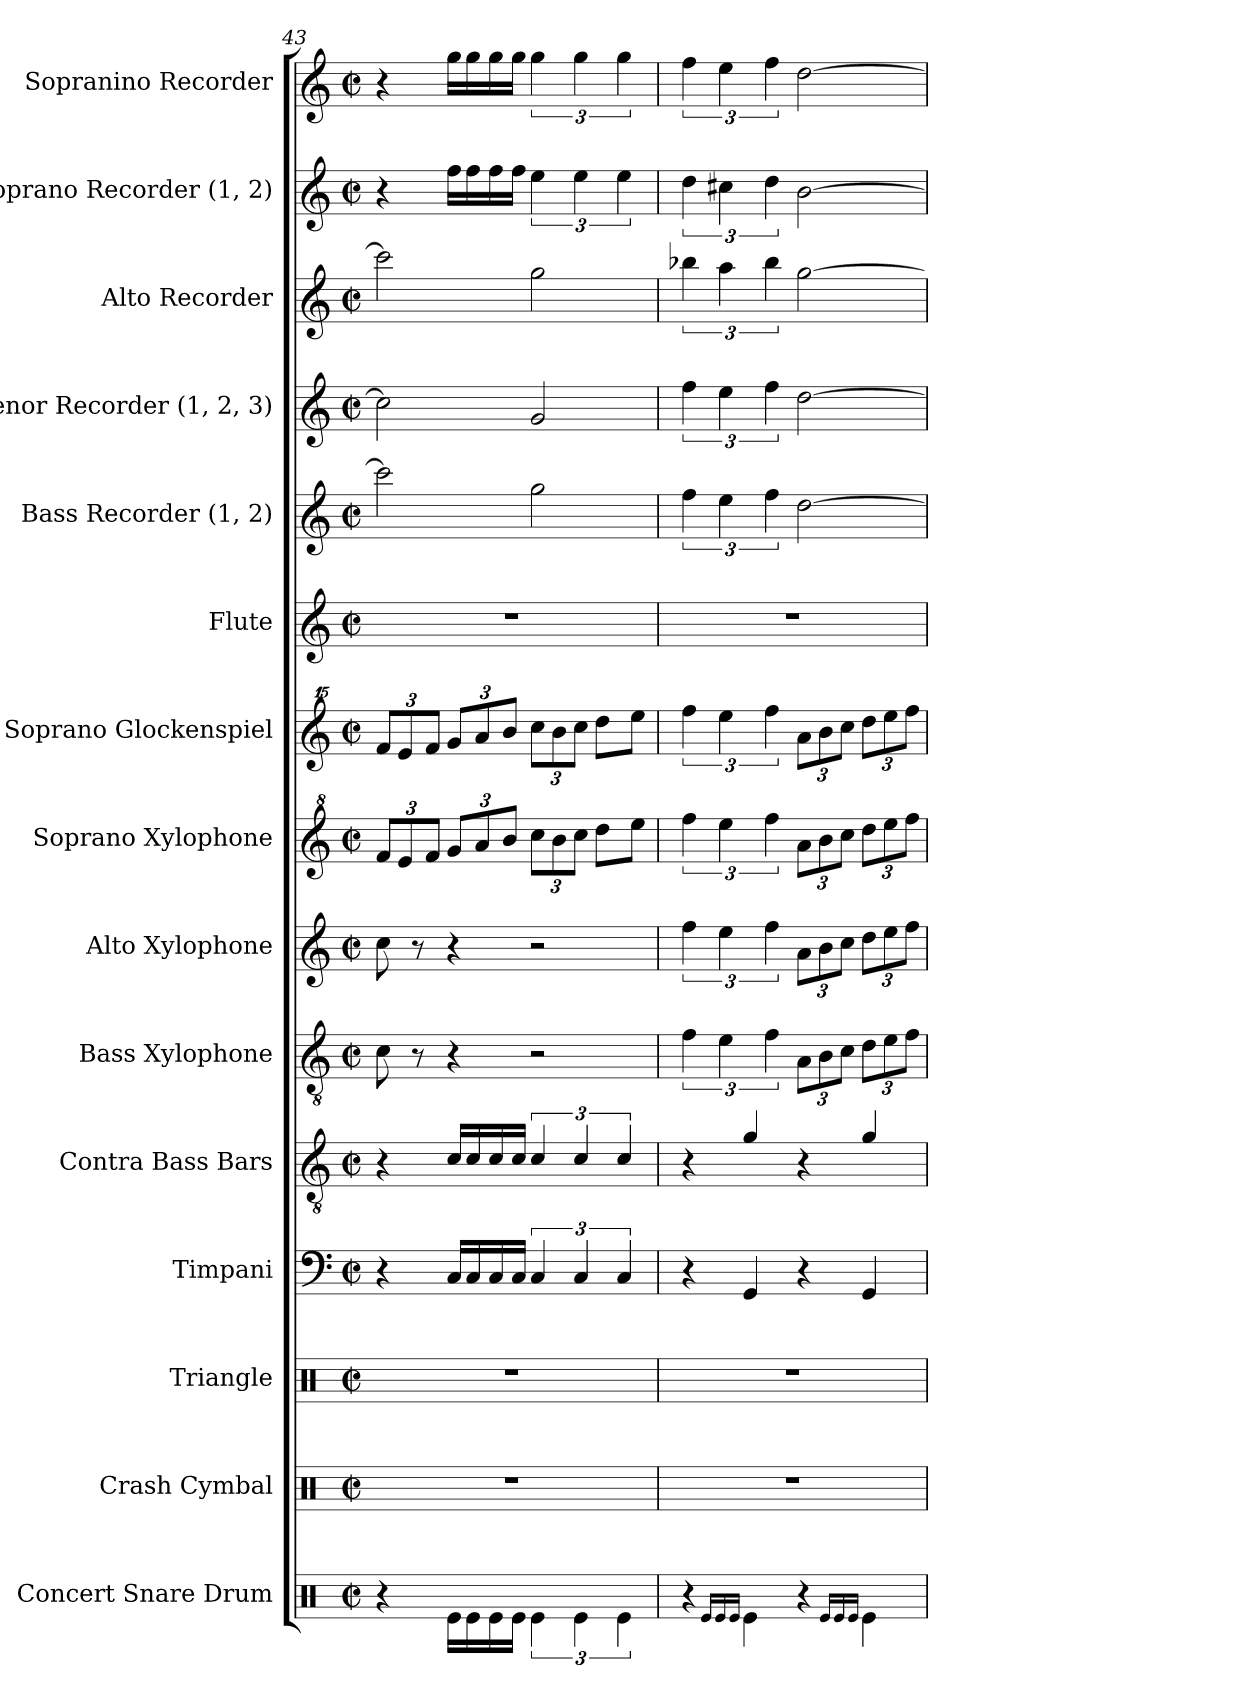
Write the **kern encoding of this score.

**kern	**kern	**kern	**kern	**kern	**kern	**kern	**kern	**kern	**kern	**kern	**kern	**kern	**kern	**kern
*part15	*part14	*part13	*part12	*part11	*part10	*part9	*part8	*part7	*part6	*part5	*part4	*part3	*part2	*part1
*staff15	*staff14	*staff13	*staff12	*staff11	*staff10	*staff9	*staff8	*staff7	*staff6	*staff5	*staff4	*staff3	*staff2	*staff1
*I"Concert Snare Drum	*I"Crash Cymbal	*I"Triangle	*I"Timpani	*I"Contra  Bass  Bars	*I"Bass  Xylophone	*I"Alto  Xylophone	*I"Soprano  Xylophone	*I"Soprano  Glockenspiel	*I"Flute	*I"Bass  Recorder (1, 2)	*I"Tenor  Recorder (1, 2, 3)	*I"Alto  Recorder	*I"Soprano  Recorder (1, 2)	*I"Sopranino  Recorder
*I'Con. Sn.	*I'Cr. Cym.	*I'Trgl.	*I'Timp.	*I'CBB	*I'BX	*I'AX	*I'SX	*I'SG	*I'Fl.	*I'B. Rec.	*I'T. Rec.	*I'A. Rec.	*I'S. Rec.	*I'So. R
!!LO:PB:g=z
*clefX	*clefX	*clefX	*clefF4	*clefGv2	*clefGv2	*clefG2	*clefG^2	*clefG^^2	*clefG2	*clefG2	*clefG2	*clefG2	*clefG2	*clefG2
*	*	*	*	*ITrd14c24	*	*	*	*	*	*ITrd7c12	*	*	*ITrd-7c-12	*ITrd-7c-12
*k[]	*k[]	*k[]	*k[]	*k[]	*k[]	*k[]	*k[]	*k[]	*k[]	*k[]	*k[]	*k[]	*k[]	*k[]
*M2/2	*M2/2	*M2/2	*M2/2	*M2/2	*M2/2	*M2/2	*M2/2	*M2/2	*M2/2	*M2/2	*M2/2	*M2/2	*M2/2	*M2/2
*met(c|)	*met(c|)	*met(c|)	*met(c|)	*met(c|)	*met(c|)	*met(c|)	*met(c|)	*met(c|)	*met(c|)	*met(c|)	*met(c|)	*met(c|)	*met(c|)	*met(c|)
*	*	*	*	*	*	*	*Xbrackettup	*Xbrackettup	*	*	*	*	*	*
=43	=43	=43	=43	=43	=43	=43	=43	=43	=43	=43	=43	=43	=43	=43
4r	1r	1r	4r	4r	8c\	8cc\	12ff/L	12fff/L	1r	2cc\]	2cc\]	2ccc\]	4r	4r
.	.	.	.	.	.	.	12ee/	12eee/	.	.	.	.	.	.
.	.	.	.	.	8r	8r	.	.	.	.	.	.	.	.
.	.	.	.	.	.	.	12ff/J	12fff/J	.	.	.	.	.	.
16Re\LL	.	.	16C/LL	16CC/LL	4r	4r	12gg/L	12ggg/L	.	.	.	.	16fff\LL	16ggg\LL
16Re\	.	.	16C/	16CC/	.	.	.	.	.	.	.	.	16fff\	16ggg\
.	.	.	.	.	.	.	12aa/	12aaa/	.	.	.	.	.	.
16Re\	.	.	16C/	16CC/	.	.	.	.	.	.	.	.	16fff\	16ggg\
.	.	.	.	.	.	.	12bb/J	12bbb/J	.	.	.	.	.	.
16Re\JJ	.	.	16C/JJ	16CC/JJ	.	.	.	.	.	.	.	.	16fff\JJ	16ggg\JJ
6Re\	.	.	6C/	6CC/	2r	2r	12ccc\L	12cccc\L	.	2g\	2g/	2gg\	6eee\	6ggg\
.	.	.	.	.	.	.	12bb\	12bbb\	.	.	.	.	.	.
6Re\	.	.	6C/	6CC/	.	.	12ccc\J	12cccc\J	.	.	.	.	6eee\	6ggg\
.	.	.	.	.	.	.	8ddd\L	8dddd\L	.	.	.	.	.	.
6Re\	.	.	6C/	6CC/	.	.	.	.	.	.	.	.	6eee\	6ggg\
.	.	.	.	.	.	.	8eee\J	8eeee\J	.	.	.	.	.	.
=44	=44	=44	=44	=44	=44	=44	=44	=44	=44	=44	=44	=44	=44	=44
*	*	*	*	*	*	*	*brackettup	*brackettup	*	*	*	*	*	*
4r	1r	1r	4r	4r	6f\	6ff\	6fff\	6ffff\	1r	6f\	6ff\	6bb-X\	6ddd\	6fff\
.	.	.	.	.	6e\	6ee\	6eee\	6eeee\	.	6e\	6ee\	6aa\	6ccc#X\	6eee\
16qRe/LL	.	.	.	.	.	.	.	.	.	.	.	.	.	.
16qRe/	.	.	.	.	.	.	.	.	.	.	.	.	.	.
16qRe/JJ	.	.	.	.	.	.	.	.	.	.	.	.	.	.
4Re\	.	.	4GG/	4GG/	.	.	.	.	.	.	.	.	.	.
.	.	.	.	.	6f\	6ff\	6fff\	6ffff\	.	6f\	6ff\	6bb-\	6ddd\	6fff\
*	*	*	*	*	*Xbrackettup	*Xbrackettup	*Xbrackettup	*Xbrackettup	*	*	*	*	*	*
4r	.	.	4r	4r	12A\L	12a\L	12aa\L	12aaa\L	.	[2d\	[2dd\	[2gg\	[2bb\	[2ddd\
.	.	.	.	.	12B\	12b\	12bb\	12bbb\	.	.	.	.	.	.
.	.	.	.	.	12c\J	12cc\J	12ccc\J	12cccc\J	.	.	.	.	.	.
16qRe/LL	.	.	.	.	.	.	.	.	.	.	.	.	.	.
16qRe/	.	.	.	.	.	.	.	.	.	.	.	.	.	.
16qRe/JJ	.	.	.	.	.	.	.	.	.	.	.	.	.	.
4Re\	.	.	4GG/	4GG/	12d\L	12dd\L	12ddd\L	12dddd\L	.	.	.	.	.	.
.	.	.	.	.	12e\	12ee\	12eee\	12eeee\	.	.	.	.	.	.
.	.	.	.	.	12f\J	12ff\J	12fff\J	12ffff\J	.	.	.	.	.	.
=	=	=	=	=	=	=	=	=	=	=	=	=	=	=
*-	*-	*-	*-	*-	*-	*-	*-	*-	*-	*-	*-	*-	*-	*-
